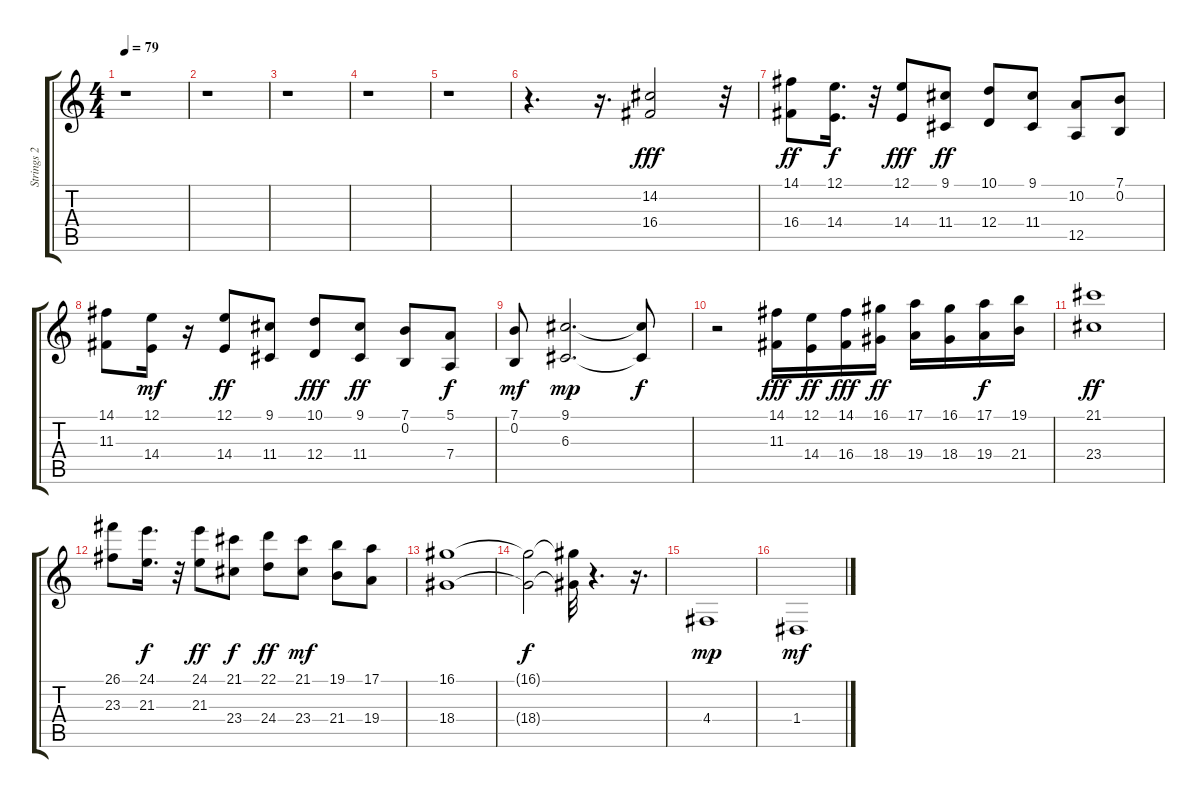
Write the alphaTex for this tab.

\track ("Strings 2" "Strings 2") {instrument stringensemble1}
\staff {score tabs}
\tuning (E4 B3 G3 D3 A2 E2) {hide}
\ts (4 4)
\tempo 79
\clef g2
\ks c
r.1{dy fff} |
r.1 |
r.1 |
r.1 |
r.1 |
r.4{d} r.16{d} (14.2 16.4).2 r.32 |
(14.1 16.4).8{dy ff} (12.1 14.4).16{d dy f} r.32 (12.1 14.4).8{dy fff} (9.1 11.4).8{dy ff} (10.1 12.4).8 (9.1 11.4).8 (10.2 12.5).8 (7.1 0.2).8 |
(14.1 11.3).8 (12.1 14.4).16{dy mf} r.16 (12.1 14.4).8{dy ff} (9.1 11.4).8 (10.1 12.4).8{dy fff} (9.1 11.4).8{dy ff} (7.1 0.2).8 (5.1 7.4).8{dy f} |
(7.1 0.2).8{dy mf} (9.1 6.3).2{d dy mp} (9.1{t} 6.3{t}).8{dy f} |
r.2 (14.1 11.3).16{dy fff} (12.1 14.4).16{dy ff} (14.1 16.4).16{dy fff} (16.1 18.4).16{dy ff} (17.1 19.4).16 (16.1 18.4).16 (17.1 19.4).16{dy f} (19.1 21.4).16 |
(21.1 23.4).1{dy ff} |
(26.1 23.3).8 (24.1 21.3).16{d dy f} r.32 (24.1 21.3).8{dy ff} (21.1 23.4).8{dy f} (22.1 24.4).8{dy ff} (21.1 23.4).8{dy mf} (19.1 21.4).8 (17.1 19.4).8 |
(16.1 18.4).1 |
(16.1{t} 18.4{t}).2{dy f} (16.1{t} 18.4{t}).32 r.4{d} r.16{d} |
4.4.1{dy mp} |
1.4.1{dy mf}
